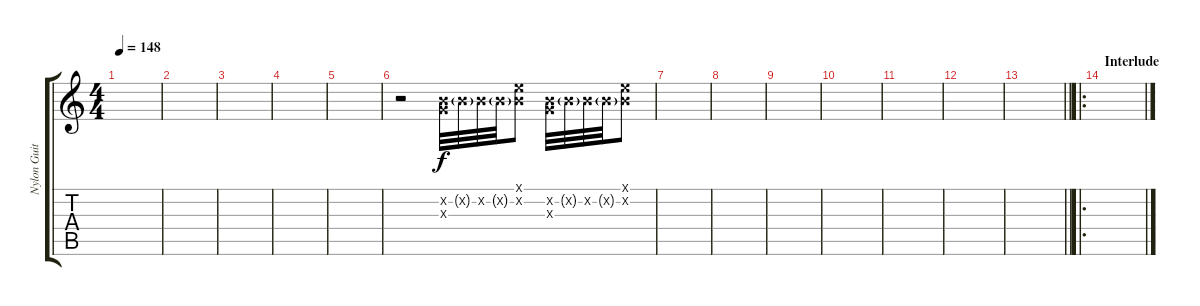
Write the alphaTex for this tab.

\track ("Nylon Guitar" "Nylon Guit") {instrument acousticguitarnylon}
\staff {score tabs}
\tuning (E4 B3 G3 D3 A2 E2) {hide}
\ts (4 4)
\tempo 148
\clef g2
\ks c
|
|
|
|
|
r.2 (0.2{x} 0.3{x}).32 0.2{g x}.32 0.2{x}.32 0.2{g x}.32 (0.1{x} 0.2{x}).8 (0.2{x} 0.3{x}).32 0.2{g x}.32 0.2{x}.32 0.2{g x}.32 (0.1{x} 0.2{x}).8 |
|
|
|
|
|
|
\barLineRight lightlight
|
\ro
\section ("" "Interlude")
